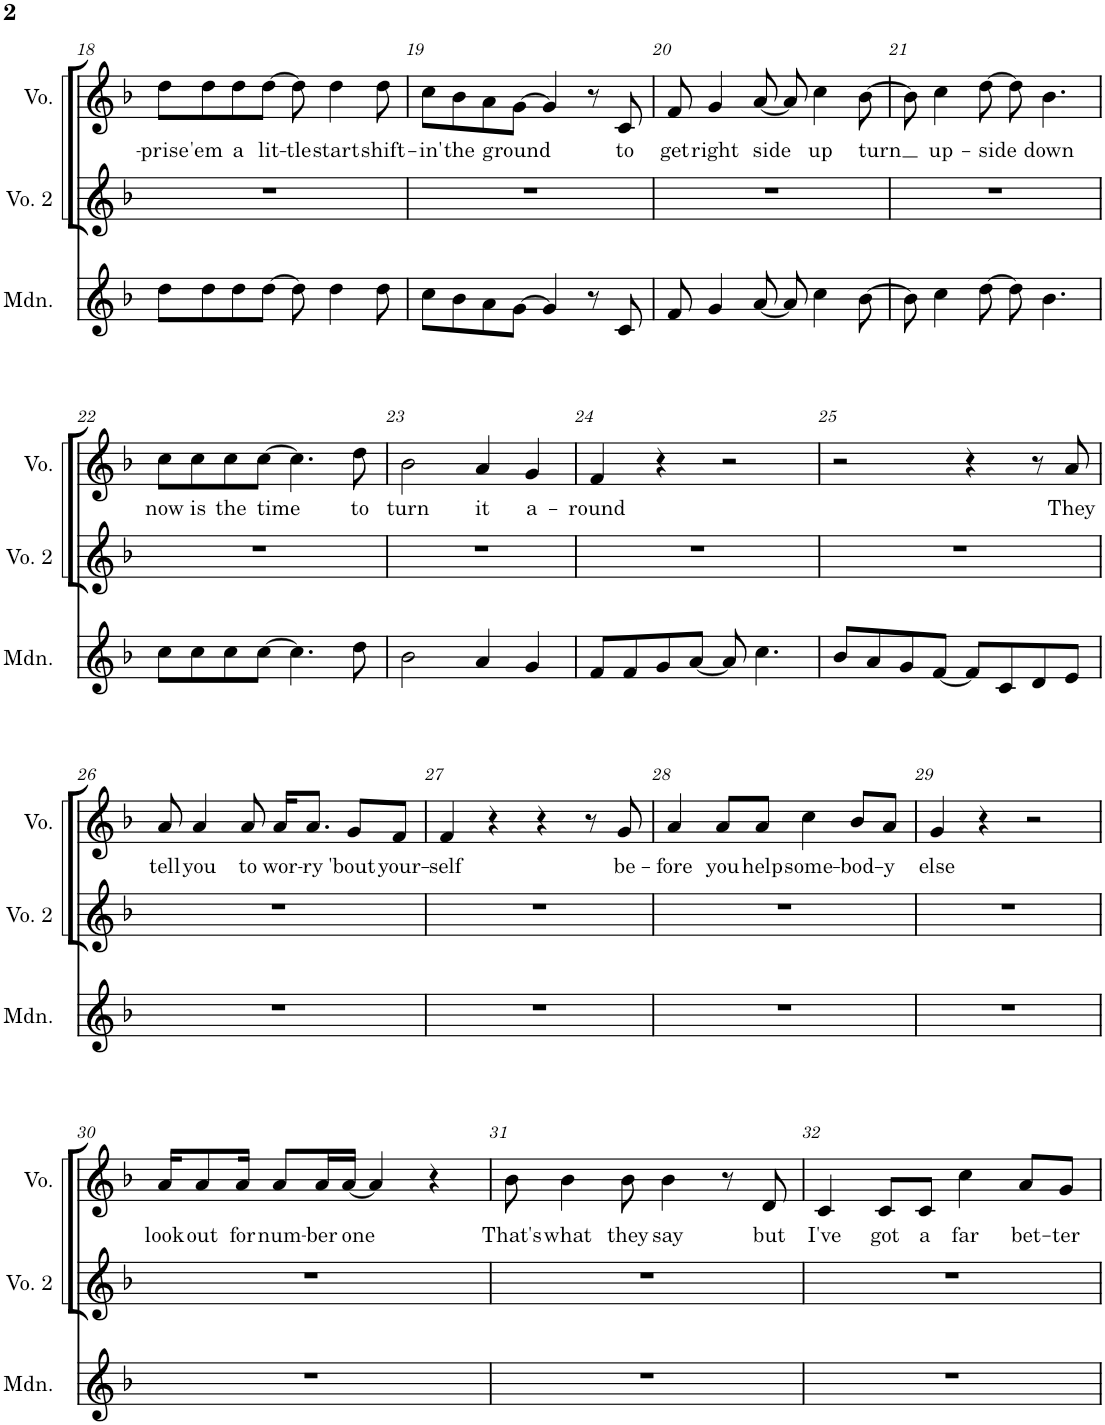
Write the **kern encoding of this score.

**kern	**kern	**kern	**text
*part3	*part2	*part1	*part1
*staff3	*staff2	*staff1	*staff1
*I"Mandolin	*I"Voice 2	*I"Voice	*
*I'Mdn.	*I'Vo. 2	*I'Vo.	*
!!LO:PB:g=z
*clefG2	*clefG2	*clefG2	*
*k[b-]	*k[b-]	*k[b-]	*
*M4/4	*M4/4	*M4/4	*
=18	=18	=18	=18
!	!	!	!LO:LY:b
8dd\L	1r	8dd\L	-prise
!	!	!	!LO:LY:b
8dd\	.	8dd\	'em
!	!	!	!LO:LY:b
8dd\	.	8dd\	a
!	!	!	!LO:LY:b
[8dd\J	.	[8dd\J	lit-
!	!	!	!LO:LY:b
8dd\]	.	8dd\]	-tle
!	!	!	!LO:LY:b
4dd\	.	4dd\	start
!	!	!	!LO:LY:b
8dd\	.	8dd\	shift-
=19	=19	=19	=19
!	!	!	!LO:LY:b
8cc\L	1r	8cc\L	-in'
!	!	!	!LO:LY:b
8b-\	.	8b-\	the
!	!	!	!LO:LY:b
8a\	.	8a\	ground
[8g\J	.	[8g\J	.
4g/]	.	4g/]	.
8r	.	8r	.
!	!	!	!LO:LY:b
8c/	.	8c/	to
=20	=20	=20	=20
!	!	!	!LO:LY:b
8f/	1r	8f/	get
!	!	!	!LO:LY:b
4g/	.	4g/	right
!	!	!	!LO:LY:b
[8a/	.	[8a/	side
8a/]	.	8a/]	.
!	!	!	!LO:LY:b
4cc\	.	4cc\	up
!	!	!	!LO:LY:b
[8b-\	.	[8b-\	turn
=21	=21	=21	=21
8b-\]	1r	8b-\]	.
!	!	!	!LO:LY:b
4cc\	.	4cc\	up-
!	!	!	!LO:LY:b
[8dd\	.	[8dd\	-side
8dd\]	.	8dd\]	.
!	!	!	!LO:LY:b
4.b-\	.	4.b-\	down
!!LO:LB:g=z
=22	=22	=22	=22
!	!	!	!LO:LY:b
8cc\L	1r	8cc\L	now
!	!	!	!LO:LY:b
8cc\	.	8cc\	is
!	!	!	!LO:LY:b
8cc\	.	8cc\	the
!	!	!	!LO:LY:b
[8cc\J	.	[8cc\J	time
4.cc\]	.	4.cc\]	.
!	!	!	!LO:LY:b
8dd\	.	8dd\	to
=23	=23	=23	=23
!	!	!	!LO:LY:b
2b-\	1r	2b-\	turn
!	!	!	!LO:LY:b
4a/	.	4a/	it
!	!	!	!LO:LY:b
4g/	.	4g/	a-
=24	=24	=24	=24
!	!	!	!LO:LY:b
8f/L	1r	4f/	-round
8f/	.	.	.
8g/	.	4r	.
[8a/J	.	.	.
8a/]	.	2r	.
4.cc\	.	.	.
=25	=25	=25	=25
8b-/L	1r	2r	.
8a/	.	.	.
8g/	.	.	.
[8f/J	.	.	.
8f/L]	.	4r	.
8c/	.	.	.
8d/	.	8r	.
!	!	!	!LO:LY:b
8e/J	.	8a/	They
!!LO:LB:g=z
=26	=26	=26	=26
!	!	!	!LO:LY:b
1r	1r	8a/	tell
!	!	!	!LO:LY:b
.	.	4a/	you
!	!	!	!LO:LY:b
.	.	8a/	to
!	!	!	!LO:LY:b
.	.	16a/KL	wor-
!	!	!	!LO:LY:b
.	.	8.a/J	-ry
!	!	!	!LO:LY:b
.	.	8g/L	'bout
!	!	!	!LO:LY:b
.	.	8f/J	your-
=27	=27	=27	=27
!	!	!	!LO:LY:b
1r	1r	4f/	-self
.	.	4r	.
.	.	4r	.
.	.	8r	.
!	!	!	!LO:LY:b
.	.	8g/	be-
=28	=28	=28	=28
!	!	!	!LO:LY:b
1r	1r	4a/	-fore
!	!	!	!LO:LY:b
.	.	8a/L	you
!	!	!	!LO:LY:b
.	.	8a/J	help
!	!	!	!LO:LY:b
.	.	4cc\	some-
!	!	!	!LO:LY:b
.	.	8b-/L	-bod-
!	!	!	!LO:LY:b
.	.	8a/J	-y
=29	=29	=29	=29
!	!	!	!LO:LY:b
1r	1r	4g/	else
.	.	4r	.
.	.	2r	.
!!LO:LB:g=z
=30	=30	=30	=30
!	!	!	!LO:LY:b
1r	1r	16a/KL	look
!	!	!	!LO:LY:b
.	.	8a/	out
!	!	!	!LO:LY:b
.	.	16a/Jk	for
!	!	!	!LO:LY:b
.	.	8a/L	num-
!	!	!	!LO:LY:b
.	.	16a/L	-ber
!	!	!	!LO:LY:b
.	.	[16a/JJ	one
.	.	4a/]	.
.	.	4r	.
=31	=31	=31	=31
!	!	!	!LO:LY:b
1r	1r	8b-\	That's
!	!	!	!LO:LY:b
.	.	4b-\	what
!	!	!	!LO:LY:b
.	.	8b-\	they
!	!	!	!LO:LY:b
.	.	4b-\	say
.	.	8r	.
!	!	!	!LO:LY:b
.	.	8d/	but
=32	=32	=32	=32
!	!	!	!LO:LY:b
1r	1r	4c/	I've
!	!	!	!LO:LY:b
.	.	8c/L	got
!	!	!	!LO:LY:b
.	.	8c/J	a
!	!	!	!LO:LY:b
.	.	4cc\	far
!	!	!	!LO:LY:b
.	.	8a/L	bet-
!	!	!	!LO:LY:b
.	.	8g/J	-ter
=	=	=	=
*-	*-	*-	*-
